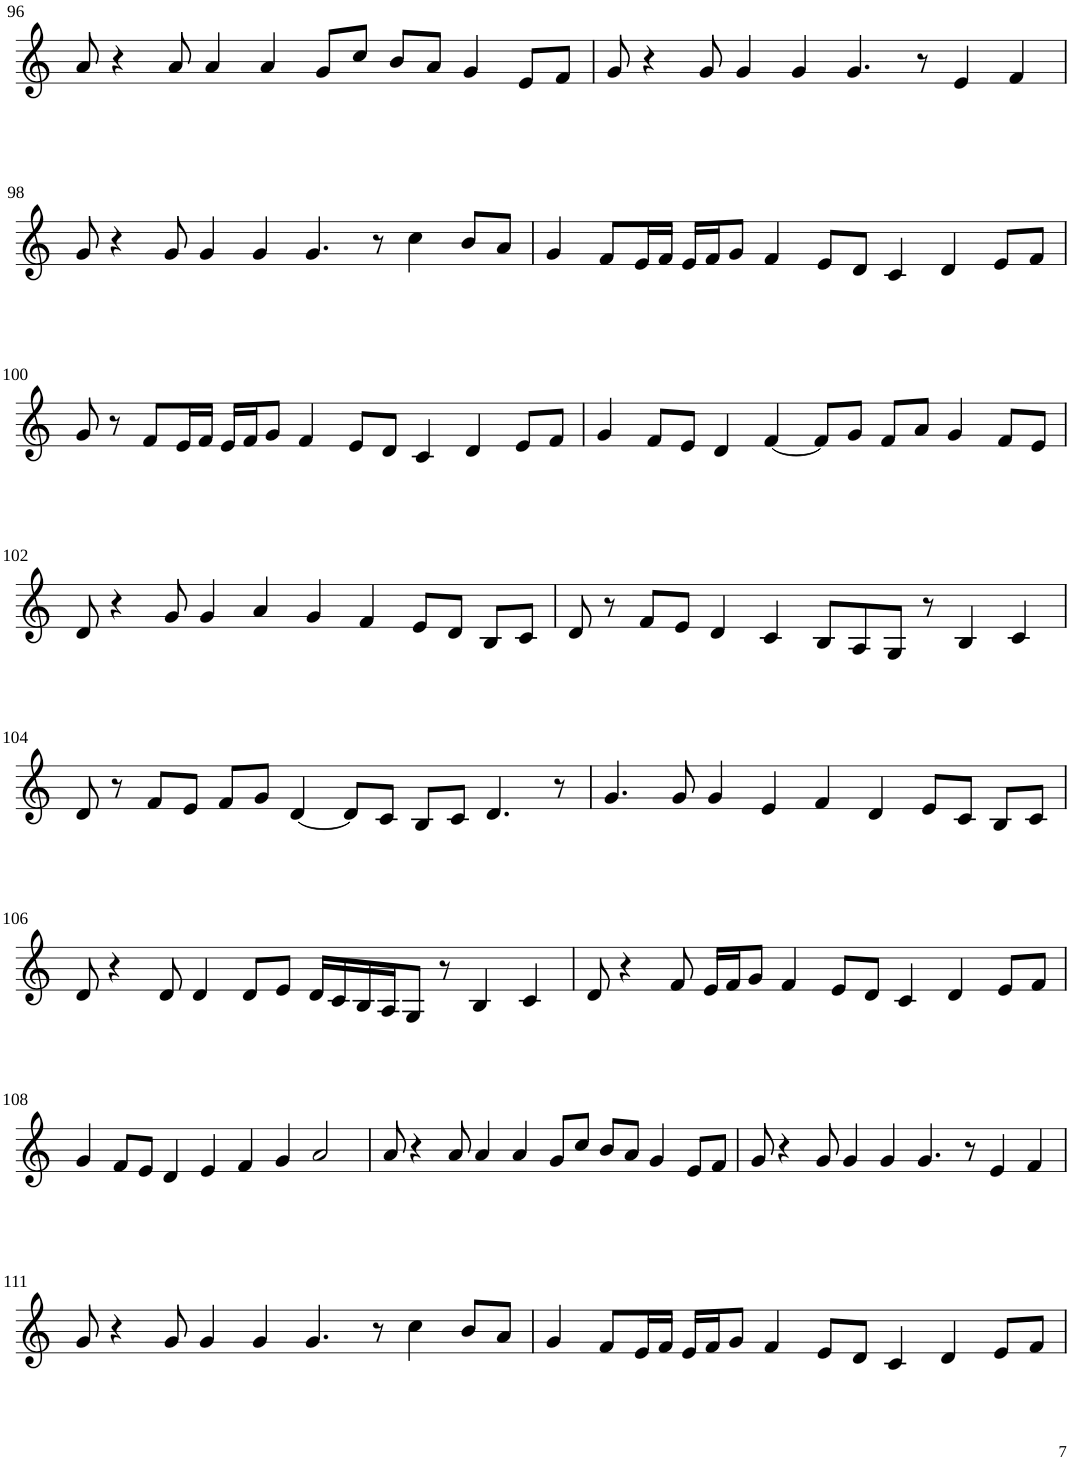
**kern
*part1
*staff1
*I"Violin
!!LO:PB:g=z
*clefG2
*k[]
*M8/4
=96
8a/
4r
8a/
4a/
4a/
8g/L
8cc/J
8b/L
8a/J
4g/
8e/L
8f/J
=97
8g/
4r
8g/
4g/
4g/
4.g/
8r
4e/
4f/
!!LO:LB:g=z
=98
8g/
4r
8g/
4g/
4g/
4.g/
8r
4cc\
8b/L
8a/J
=99
4g/
8f/L
16e/L
16f/JJ
16e/LL
16f/J
8g/J
4f/
8e/L
8d/J
4c/
4d/
8e/L
8f/J
!!LO:LB:g=z
=100
8g/
8r
8f/L
16e/L
16f/JJ
16e/LL
16f/J
8g/J
4f/
8e/L
8d/J
4c/
4d/
8e/L
8f/J
=101
4g/
8f/L
8e/J
4d/
[4f/
8f/L]
8g/J
8f/L
8a/J
4g/
8f/L
8e/J
!!LO:LB:g=z
=102
8d/
4r
8g/
4g/
4a/
4g/
4f/
8e/L
8d/J
8B/L
8c/J
=103
8d/
8r
8f/L
8e/J
4d/
4c/
8B/L
8A/
8G/J
8r
4B/
4c/
!!LO:LB:g=z
=104
8d/
8r
8f/L
8e/J
8f/L
8g/J
[4d/
8d/L]
8c/J
8B/L
8c/J
4.d/
8r
=105
4.g/
8g/
4g/
4e/
4f/
4d/
8e/L
8c/J
8B/L
8c/J
!!LO:LB:g=z
=106
8d/
4r
8d/
4d/
8d/L
8e/J
16d/LL
16c/
16B/
16A/J
8G/J
8r
4B/
4c/
=107
8d/
4r
8f/
16e/LL
16f/J
8g/J
4f/
8e/L
8d/J
4c/
4d/
8e/L
8f/J
!!LO:LB:g=z
=108
4g/
8f/L
8e/J
4d/
4e/
4f/
4g/
2a/
=109
8a/
4r
8a/
4a/
4a/
8g/L
8cc/J
8b/L
8a/J
4g/
8e/L
8f/J
=110
8g/
4r
8g/
4g/
4g/
4.g/
8r
4e/
4f/
!!LO:LB:g=z
=111
8g/
4r
8g/
4g/
4g/
4.g/
8r
4cc\
8b/L
8a/J
=112
4g/
8f/L
16e/L
16f/JJ
16e/LL
16f/J
8g/J
4f/
8e/L
8d/J
4c/
4d/
8e/L
8f/J
=
*-
